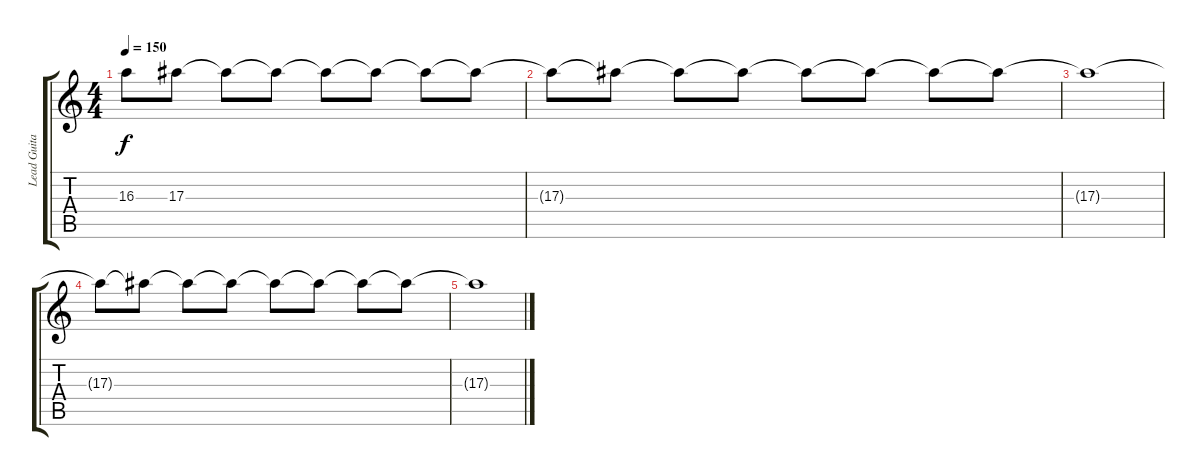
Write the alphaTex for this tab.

\track ("Lead Guitar" "Lead Guita") {instrument distortionguitar}
\staff {score tabs}
\tuning (D4 A3 F3 C3 G2 C2) {hide}
\ts (4 4)
\tempo 150
\clef g2
\ks c
16.3.8{dy f} 17.3.8 17.3{t}.8 17.3{t}.8 17.3{t}.8 17.3{t}.8 17.3{t}.8 17.3{t}.8 |
17.3{t}.8 17.3{t}.8 17.3{t}.8 17.3{t}.8 17.3{t}.8 17.3{t}.8 17.3{t}.8 17.3{t}.8 |
17.3{t}.1 |
17.3{t}.8 17.3{t}.8 17.3{t}.8 17.3{t}.8 17.3{t}.8 17.3{t}.8 17.3{t}.8 17.3{t}.8 |
17.3{t}.1
